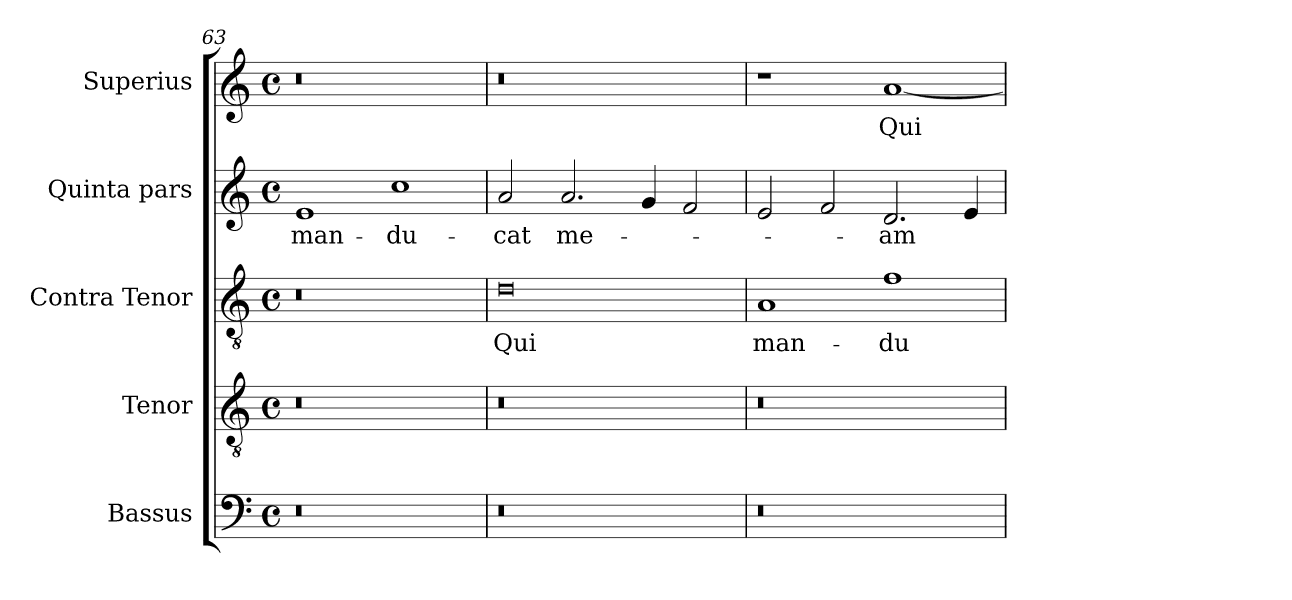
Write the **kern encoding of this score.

**kern	**kern	**kern	**text	**kern	**text	**kern	**text
*part5	*part4	*part3	*part3	*part2	*part2	*part1	*part1
*staff5	*staff4	*staff3	*staff3	*staff2	*staff2	*staff1	*staff1
*I"Bassus	*I"Tenor	*I"Contra Tenor	*	*I"Quinta pars	*	*I"Superius	*
*clefF4	*clefGv2	*clefGv2	*	*clefG2	*	*clefG2	*
*M4/4	*M4/4	*M4/4	*	*M4/4	*	*M4/4	*
*met(c)	*met(c)	*met(c)	*	*met(c)	*	*met(c)	*
=63	=63	=63	=63	=63	=63	=63	=63
!	!	!	!	!	!LO:LY:b:cj	!	!
0r	0r	0r	.	1e	man-	0r	.
!	!	!	!	!	!LO:LY:b:cj	!	!
.	.	.	.	1cc	-du-	.	.
=64	=64	=64	=64	=64	=64	=64	=64
!	!	!	!LO:LY:b:cj	!	!LO:LY:b:cj	!	!
0r	0r	0d	Qui	2a/	-cat	0r	.
!	!	!	!	!	!LO:LY:b	!	!
.	.	.	.	2.a/	me-	.	.
.	.	.	.	4g/	.	.	.
.	.	.	.	2f/	.	.	.
=65	=65	=65	=65	=65	=65	=65	=65
!	!	!	!LO:LY:b:cj	!	!	!	!
0r	0r	1A	man-	2e/	.	1r	.
.	.	.	.	2f/	.	.	.
!	!	!	!LO:LY:b:cj	!	!LO:LY:b	!	!LO:LY:b
.	.	1f	-du-	2.d/	-am	[<1a	Qui
.	.	.	.	4e/	.	.	.
=	=	=	=	=	=	=	=
*-	*-	*-	*-	*-	*-	*-	*-
